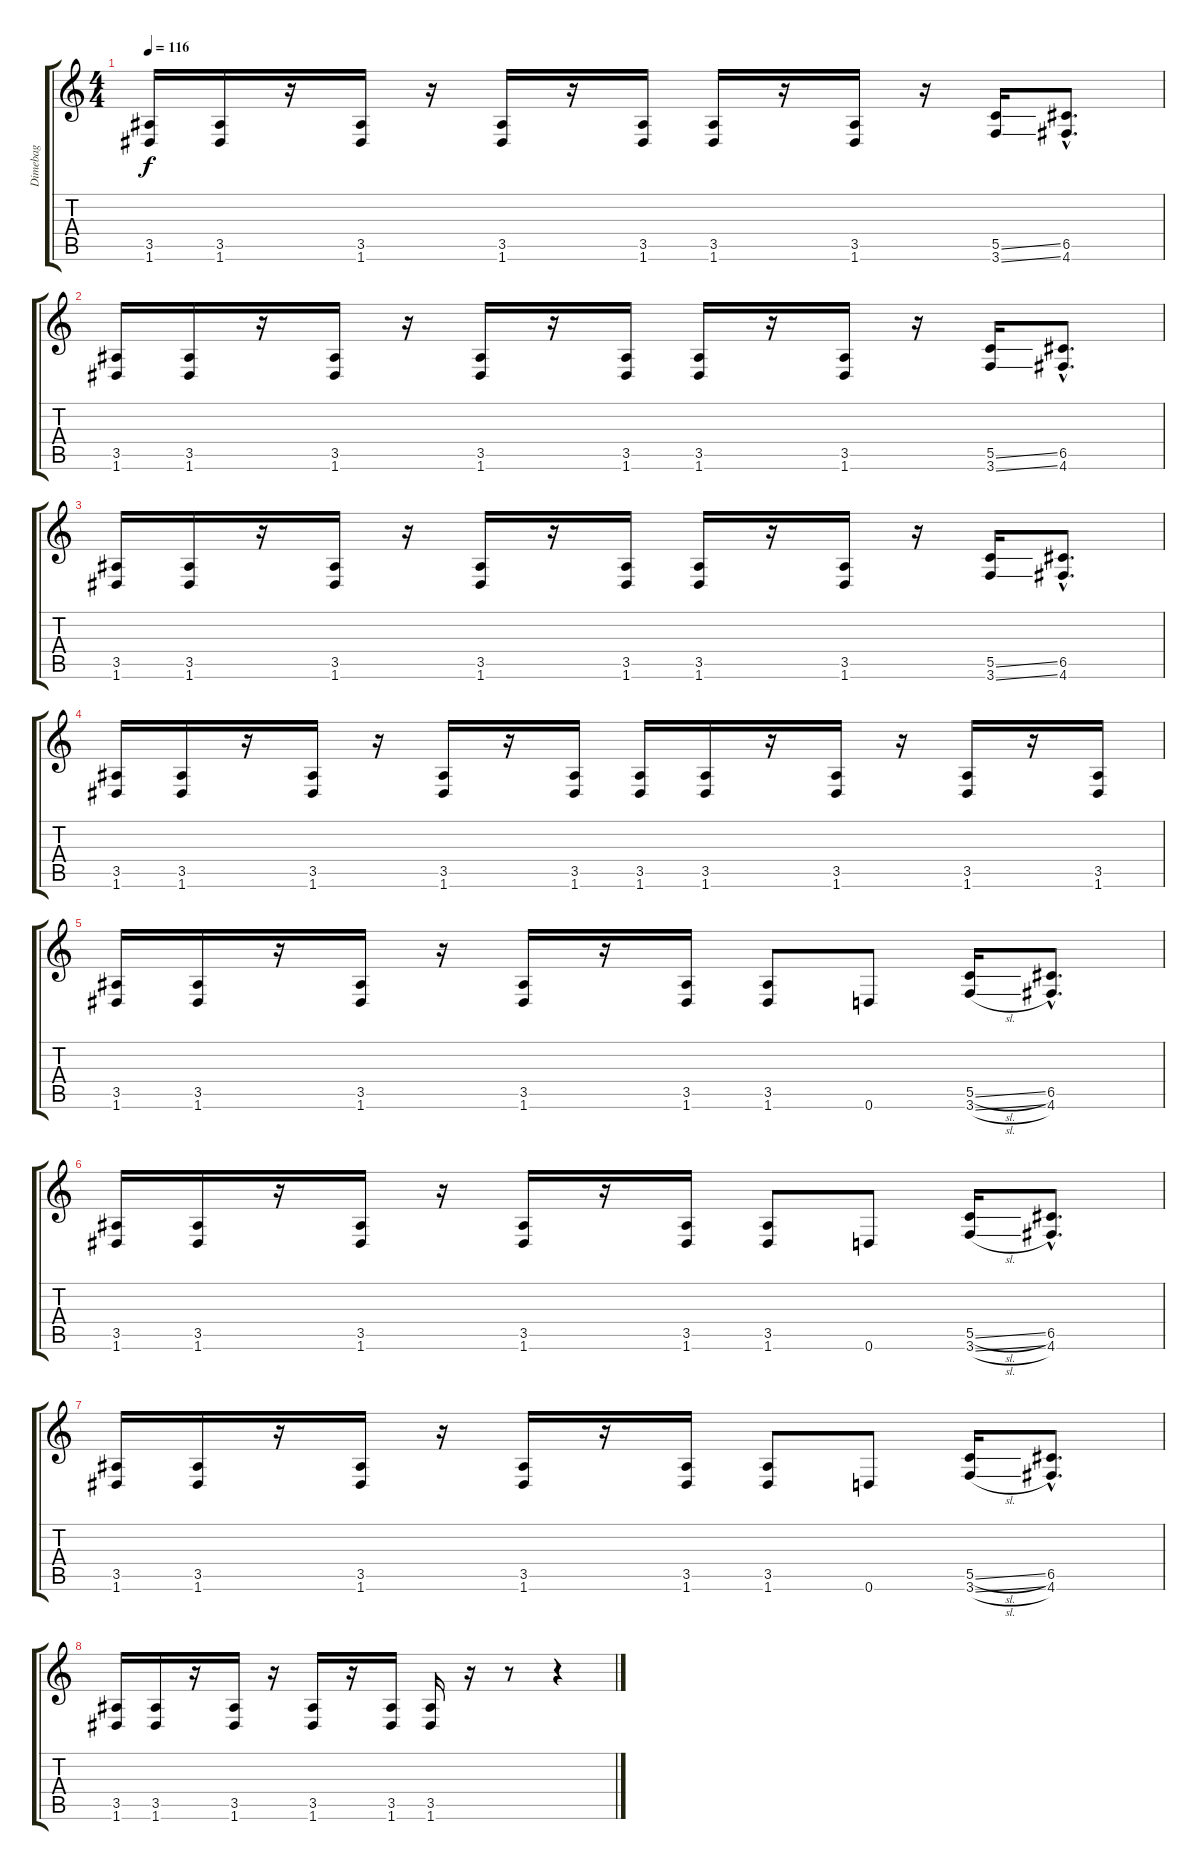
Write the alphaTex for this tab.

\track ("Dimebag" "Dimebag") {instrument distortionguitar}
\staff {score tabs}
\tuning (D4 A3 F3 C3 G2 D2) {hide}
\ts (4 4)
\tempo 116
\clef g2
\ks c
(3.5 1.6).16{dy f} (3.5 1.6).16 r.16 (3.5 1.6).16 r.16 (3.5 1.6).16 r.16 (3.5 1.6).16 (3.5 1.6).16 r.16 (3.5 1.6).16 r.16 (5.5{ss} 3.6{ss}).16 (6.5{hac} 4.6{hac}).8{d} |
(3.5 1.6).16 (3.5 1.6).16 r.16 (3.5 1.6).16 r.16 (3.5 1.6).16 r.16 (3.5 1.6).16 (3.5 1.6).16 r.16 (3.5 1.6).16 r.16 (5.5{ss} 3.6{ss}).16 (6.5{hac} 4.6{hac}).8{d} |
(3.5 1.6).16 (3.5 1.6).16 r.16 (3.5 1.6).16 r.16 (3.5 1.6).16 r.16 (3.5 1.6).16 (3.5 1.6).16 r.16 (3.5 1.6).16 r.16 (5.5{ss} 3.6{ss}).16 (6.5{hac} 4.6{hac}).8{d} |
(3.5 1.6).16 (3.5 1.6).16 r.16 (3.5 1.6).16 r.16 (3.5 1.6).16 r.16 (3.5 1.6).16 (3.5 1.6).16 (3.5 1.6).16 r.16 (3.5 1.6).16 r.16 (3.5 1.6).16 r.16 (3.5 1.6).16 |
(3.5 1.6).16 (3.5 1.6).16 r.16 (3.5 1.6).16 r.16 (3.5 1.6).16 r.16 (3.5 1.6).16 (3.5 1.6).8 0.6.8 (5.5{sl} 3.6{sl}).16 (6.5{hac} 4.6{hac}).8{d} |
(3.5 1.6).16 (3.5 1.6).16 r.16 (3.5 1.6).16 r.16 (3.5 1.6).16 r.16 (3.5 1.6).16 (3.5 1.6).8 0.6.8 (5.5{sl} 3.6{sl}).16 (6.5{hac} 4.6{hac}).8{d} |
(3.5 1.6).16 (3.5 1.6).16 r.16 (3.5 1.6).16 r.16 (3.5 1.6).16 r.16 (3.5 1.6).16 (3.5 1.6).8 0.6.8 (5.5{sl} 3.6{sl}).16 (6.5{hac} 4.6{hac}).8{d} |
(3.5 1.6).16 (3.5 1.6).16 r.16 (3.5 1.6).16 r.16 (3.5 1.6).16 r.16 (3.5 1.6).16 (3.5 1.6).16 r.16 r.8 r.4
